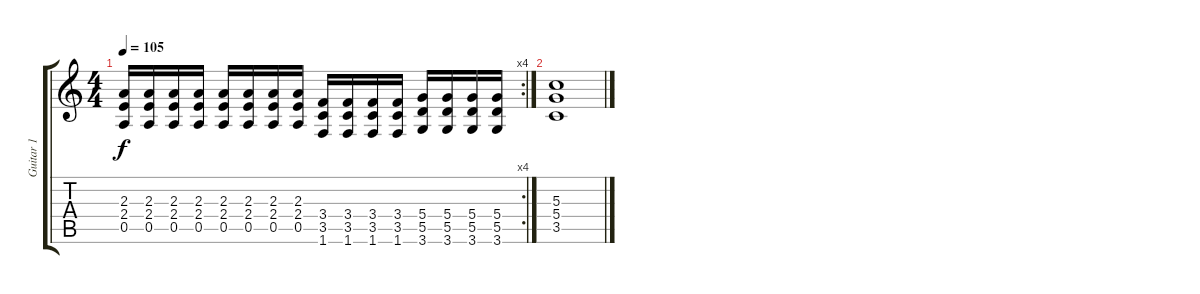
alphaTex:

\track ("Guitar 1" "Guitar 1") {instrument distortionguitar}
\staff {score tabs}
\tuning (E4 B3 G3 D3 A2 E2) {hide}
\rc 4
\ts (4 4)
\tempo 105
\clef g2
\ks c
(2.3 2.4 0.5).16{dy f} (2.3 2.4 0.5).16 (2.3 2.4 0.5).16 (2.3 2.4 0.5).16 (2.3 2.4 0.5).16 (2.3 2.4 0.5).16 (2.3 2.4 0.5).16 (2.3 2.4 0.5).16 (3.4 3.5 1.6).16 (3.4 3.5 1.6).16 (3.4 3.5 1.6).16 (3.4 3.5 1.6).16 (5.4 5.5 3.6).16 (5.4 5.5 3.6).16 (5.4 5.5 3.6).16 (5.4 5.5 3.6).16 |
(5.3 5.4 3.5).1
